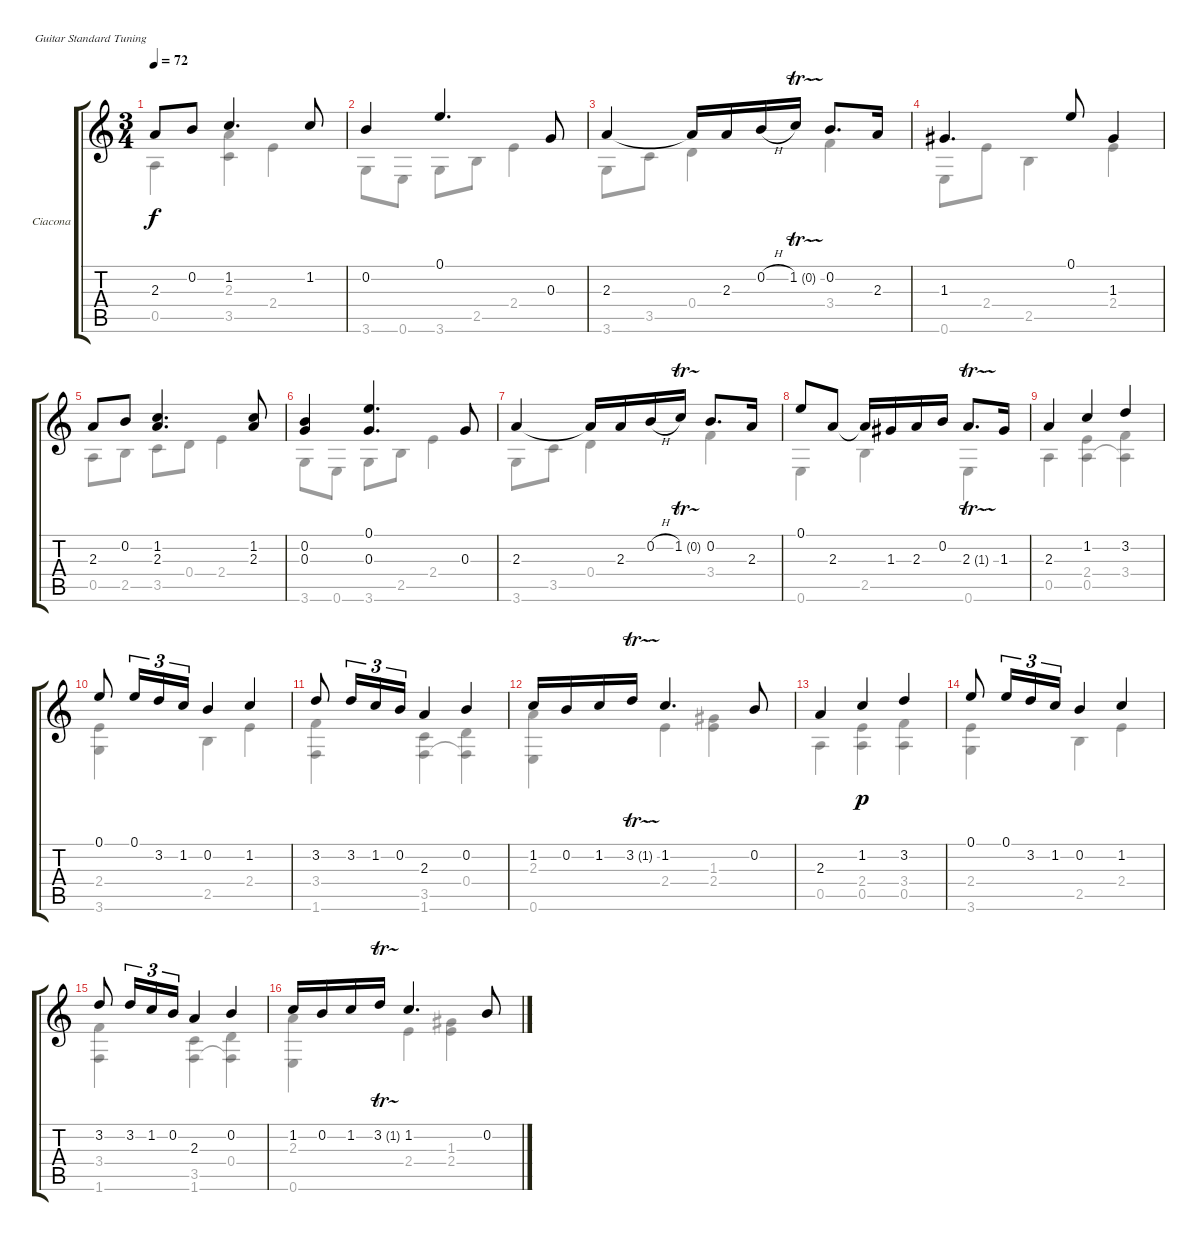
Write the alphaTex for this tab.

\bracketExtendMode groupsimilarinstruments
\firstSystemTrackNameOrientation horizontal
\otherSystemsTrackNameOrientation horizontal
\track ("Ciacona" "Ciacona") {instrument acousticguitarnylon}
\staff {score tabs}
\tuning (E4 B3 G3 D3 A2 E2)
\voice
\ts (3 4)
\tempo 72
\clef g2
\ks c
2.3.8{dy f instrument acousticguitarnylon} 0.2.8 1.2.4{d} 1.2.8 |
0.2.4 0.1.4{d} 0.3.8 |
2.3.4 2.3{t}.16 2.3.16 0.2{h}.16 1.2{tr (0 16)}.16 0.2.8{d} 2.3.16 |
1.3.4{d} 0.1.8 1.3.4 |
2.3.8 0.2.8 (1.2 2.3).4{d} (1.2 2.3).8 |
(0.2 0.3).4 (0.1 0.3).4{d} 0.3.8 |
2.3.4 2.3{t}.16 2.3.16 0.2{h}.16 1.2{tr (0 16)}.16 0.2.8{d} 2.3.16 |
0.1.8 2.3.8 2.3{t}.16 1.3.16 2.3.16 0.2.16 2.3{tr (1 16)}.8{d} 1.3.16 |
2.3.4 1.2.4 3.2.4 |
0.1.8 0.1.16{tu (3 2)} 3.2.16{tu (3 2)} 1.2.16{tu (3 2)} 0.2.4 1.2.4 |
3.2.8 3.2.16{tu (3 2)} 1.2.16{tu (3 2)} 0.2.16{tu (3 2)} 2.3.4 0.2.4 |
1.2.16 0.2.16 1.2.16 3.2{tr (1 16)}.16 1.2.4{d} 0.2.8 |
2.3.4 1.2.4{dy p} 3.2.4 |
0.1.8 0.1.16{tu (3 2)} 3.2.16{tu (3 2)} 1.2.16{tu (3 2)} 0.2.4 1.2.4 |
3.2.8 3.2.16{tu (3 2)} 1.2.16{tu (3 2)} 0.2.16{tu (3 2)} 2.3.4 0.2.4 |
1.2.16 0.2.16 1.2.16 3.2{tr (1 16)}.16 1.2.4{d} 0.2.8
\voice
\clef g2
\ottava regular
\simile none
\ks c
0.5.4{dy f} (2.3 3.5).4 2.4.4 |
3.6.8 0.6.8 3.6.8 2.5.8 2.4.4 |
3.6.8 3.5.8 0.4.4 3.4.4 |
0.6.8 2.4.8 2.5.4 2.4.4 |
0.5.8 2.5.8 3.5.8 0.4.8 2.4.4 |
3.6.8 0.6.8 3.6.8 2.5.8 2.4.4 |
3.6.8 3.5.8 0.4.4 3.4.4 |
0.6.4 2.5.4 0.6.4 |
0.5.4 (2.4 0.5).4 (3.4 0.5{t}).4 |
(2.4 3.6).4 2.5.4 2.4.4 |
(3.4 1.6).4 (3.5 1.6).4 (0.4 1.6{t}).4 |
(2.3 0.6).4 2.4.4 (1.3 2.4).4 |
0.5.4 (2.4 0.5).4{dy p} (3.4 0.5).4 |
(2.4 3.6).4 2.5.4 2.4.4 |
(3.4 1.6).4 (3.5 1.6).4 (0.4 1.6{t}).4 |
(2.3 0.6).4 2.4.4 (1.3 2.4).4
